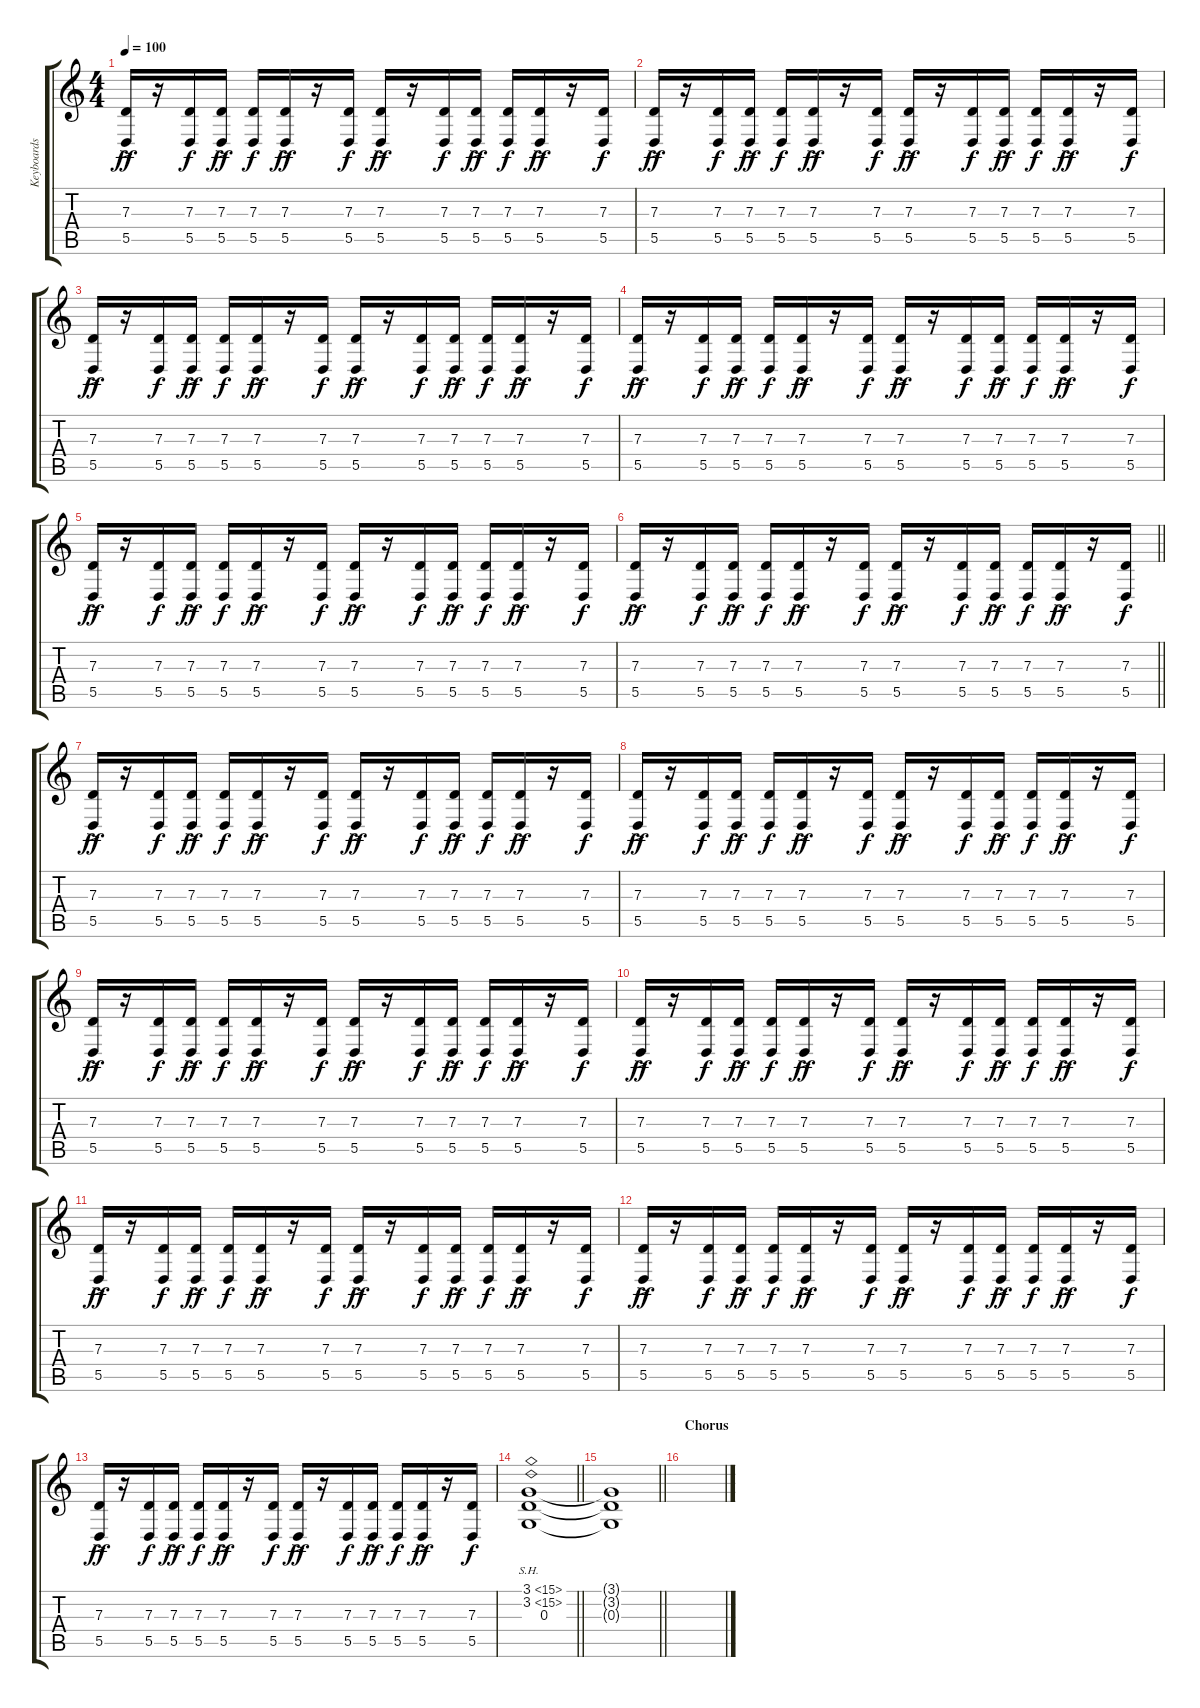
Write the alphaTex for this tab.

\track ("Keyboards II" "Keyboards ") {instrument lead8bassandlead}
\staff {score tabs}
\tuning (E4 B3 G3 D3 A2 D2) {hide}
\ts (4 4)
\tempo 100
\clef g2
\ks c
(7.3{ac} 5.5{ac}).16{dy ff} r.16 (7.3 5.5).16{dy f} (7.3{ac} 5.5{ac}).16{dy ff} (7.3 5.5).16{dy f} (7.3{ac} 5.5{ac}).16{dy ff} r.16 (7.3 5.5).16{dy f} (7.3{ac} 5.5{ac}).16{dy ff} r.16 (7.3 5.5).16{dy f} (7.3{ac} 5.5{ac}).16{dy ff} (7.3 5.5).16{dy f} (7.3{ac} 5.5{ac}).16{dy ff} r.16 (7.3 5.5).16{dy f} |
(7.3{ac} 5.5{ac}).16{dy ff} r.16 (7.3 5.5).16{dy f} (7.3{ac} 5.5{ac}).16{dy ff} (7.3 5.5).16{dy f} (7.3{ac} 5.5{ac}).16{dy ff} r.16 (7.3 5.5).16{dy f} (7.3{ac} 5.5{ac}).16{dy ff} r.16 (7.3 5.5).16{dy f} (7.3{ac} 5.5{ac}).16{dy ff} (7.3 5.5).16{dy f} (7.3{ac} 5.5{ac}).16{dy ff} r.16 (7.3 5.5).16{dy f} |
(7.3{ac} 5.5{ac}).16{dy ff} r.16 (7.3 5.5).16{dy f} (7.3{ac} 5.5{ac}).16{dy ff} (7.3 5.5).16{dy f} (7.3{ac} 5.5{ac}).16{dy ff} r.16 (7.3 5.5).16{dy f} (7.3{ac} 5.5{ac}).16{dy ff} r.16 (7.3 5.5).16{dy f} (7.3{ac} 5.5{ac}).16{dy ff} (7.3 5.5).16{dy f} (7.3{ac} 5.5{ac}).16{dy ff} r.16 (7.3 5.5).16{dy f} |
(7.3{ac} 5.5{ac}).16{dy ff} r.16 (7.3 5.5).16{dy f} (7.3{ac} 5.5{ac}).16{dy ff} (7.3 5.5).16{dy f} (7.3{ac} 5.5{ac}).16{dy ff} r.16 (7.3 5.5).16{dy f} (7.3{ac} 5.5{ac}).16{dy ff} r.16 (7.3 5.5).16{dy f} (7.3{ac} 5.5{ac}).16{dy ff} (7.3 5.5).16{dy f} (7.3{ac} 5.5{ac}).16{dy ff} r.16 (7.3 5.5).16{dy f} |
(7.3{ac} 5.5{ac}).16{dy ff} r.16 (7.3 5.5).16{dy f} (7.3{ac} 5.5{ac}).16{dy ff} (7.3 5.5).16{dy f} (7.3{ac} 5.5{ac}).16{dy ff} r.16 (7.3 5.5).16{dy f} (7.3{ac} 5.5{ac}).16{dy ff} r.16 (7.3 5.5).16{dy f} (7.3{ac} 5.5{ac}).16{dy ff} (7.3 5.5).16{dy f} (7.3{ac} 5.5{ac}).16{dy ff} r.16 (7.3 5.5).16{dy f} |
\barLineRight lightlight
(7.3{ac} 5.5{ac}).16{dy ff} r.16 (7.3 5.5).16{dy f} (7.3{ac} 5.5{ac}).16{dy ff} (7.3 5.5).16{dy f} (7.3{ac} 5.5{ac}).16{dy ff} r.16 (7.3 5.5).16{dy f} (7.3{ac} 5.5{ac}).16{dy ff} r.16 (7.3 5.5).16{dy f} (7.3{ac} 5.5{ac}).16{dy ff} (7.3 5.5).16{dy f} (7.3{ac} 5.5{ac}).16{dy ff} r.16 (7.3 5.5).16{dy f} |
\section ("" "")
(7.3{ac} 5.5{ac}).16{dy ff} r.16 (7.3 5.5).16{dy f} (7.3{ac} 5.5{ac}).16{dy ff} (7.3 5.5).16{dy f} (7.3{ac} 5.5{ac}).16{dy ff} r.16 (7.3 5.5).16{dy f} (7.3{ac} 5.5{ac}).16{dy ff} r.16 (7.3 5.5).16{dy f} (7.3{ac} 5.5{ac}).16{dy ff} (7.3 5.5).16{dy f} (7.3{ac} 5.5{ac}).16{dy ff} r.16 (7.3 5.5).16{dy f} |
(7.3{ac} 5.5{ac}).16{dy ff} r.16 (7.3 5.5).16{dy f} (7.3{ac} 5.5{ac}).16{dy ff} (7.3 5.5).16{dy f} (7.3{ac} 5.5{ac}).16{dy ff} r.16 (7.3 5.5).16{dy f} (7.3{ac} 5.5{ac}).16{dy ff} r.16 (7.3 5.5).16{dy f} (7.3{ac} 5.5{ac}).16{dy ff} (7.3 5.5).16{dy f} (7.3{ac} 5.5{ac}).16{dy ff} r.16 (7.3 5.5).16{dy f} |
(7.3{ac} 5.5{ac}).16{dy ff} r.16 (7.3 5.5).16{dy f} (7.3{ac} 5.5{ac}).16{dy ff} (7.3 5.5).16{dy f} (7.3{ac} 5.5{ac}).16{dy ff} r.16 (7.3 5.5).16{dy f} (7.3{ac} 5.5{ac}).16{dy ff} r.16 (7.3 5.5).16{dy f} (7.3{ac} 5.5{ac}).16{dy ff} (7.3 5.5).16{dy f} (7.3{ac} 5.5{ac}).16{dy ff} r.16 (7.3 5.5).16{dy f} |
(7.3{ac} 5.5{ac}).16{dy ff} r.16 (7.3 5.5).16{dy f} (7.3{ac} 5.5{ac}).16{dy ff} (7.3 5.5).16{dy f} (7.3{ac} 5.5{ac}).16{dy ff} r.16 (7.3 5.5).16{dy f} (7.3{ac} 5.5{ac}).16{dy ff} r.16 (7.3 5.5).16{dy f} (7.3{ac} 5.5{ac}).16{dy ff} (7.3 5.5).16{dy f} (7.3{ac} 5.5{ac}).16{dy ff} r.16 (7.3 5.5).16{dy f} |
(7.3{ac} 5.5{ac}).16{dy ff} r.16 (7.3 5.5).16{dy f} (7.3{ac} 5.5{ac}).16{dy ff} (7.3 5.5).16{dy f} (7.3{ac} 5.5{ac}).16{dy ff} r.16 (7.3 5.5).16{dy f} (7.3{ac} 5.5{ac}).16{dy ff} r.16 (7.3 5.5).16{dy f} (7.3{ac} 5.5{ac}).16{dy ff} (7.3 5.5).16{dy f} (7.3{ac} 5.5{ac}).16{dy ff} r.16 (7.3 5.5).16{dy f} |
(7.3{ac} 5.5{ac}).16{dy ff} r.16 (7.3 5.5).16{dy f} (7.3{ac} 5.5{ac}).16{dy ff} (7.3 5.5).16{dy f} (7.3{ac} 5.5{ac}).16{dy ff} r.16 (7.3 5.5).16{dy f} (7.3{ac} 5.5{ac}).16{dy ff} r.16 (7.3 5.5).16{dy f} (7.3{ac} 5.5{ac}).16{dy ff} (7.3 5.5).16{dy f} (7.3{ac} 5.5{ac}).16{dy ff} r.16 (7.3 5.5).16{dy f} |
(7.3{ac} 5.5{ac}).16{dy ff} r.16 (7.3 5.5).16{dy f} (7.3{ac} 5.5{ac}).16{dy ff} (7.3 5.5).16{dy f} (7.3{ac} 5.5{ac}).16{dy ff} r.16 (7.3 5.5).16{dy f} (7.3{ac} 5.5{ac}).16{dy ff} r.16 (7.3 5.5).16{dy f} (7.3{ac} 5.5{ac}).16{dy ff} (7.3 5.5).16{dy f} (7.3{ac} 5.5{ac}).16{dy ff} r.16 (7.3 5.5).16{dy f} |
\barLineRight lightlight
(3.1{sh 12} 3.2{sh 12} 0.3).1{volume 14 instrument fx6goblins} |
\barLineRight lightlight
(3.1{t} 3.2{t} 0.3{t}).1{volume 0} |
\section ("" "Chorus")
